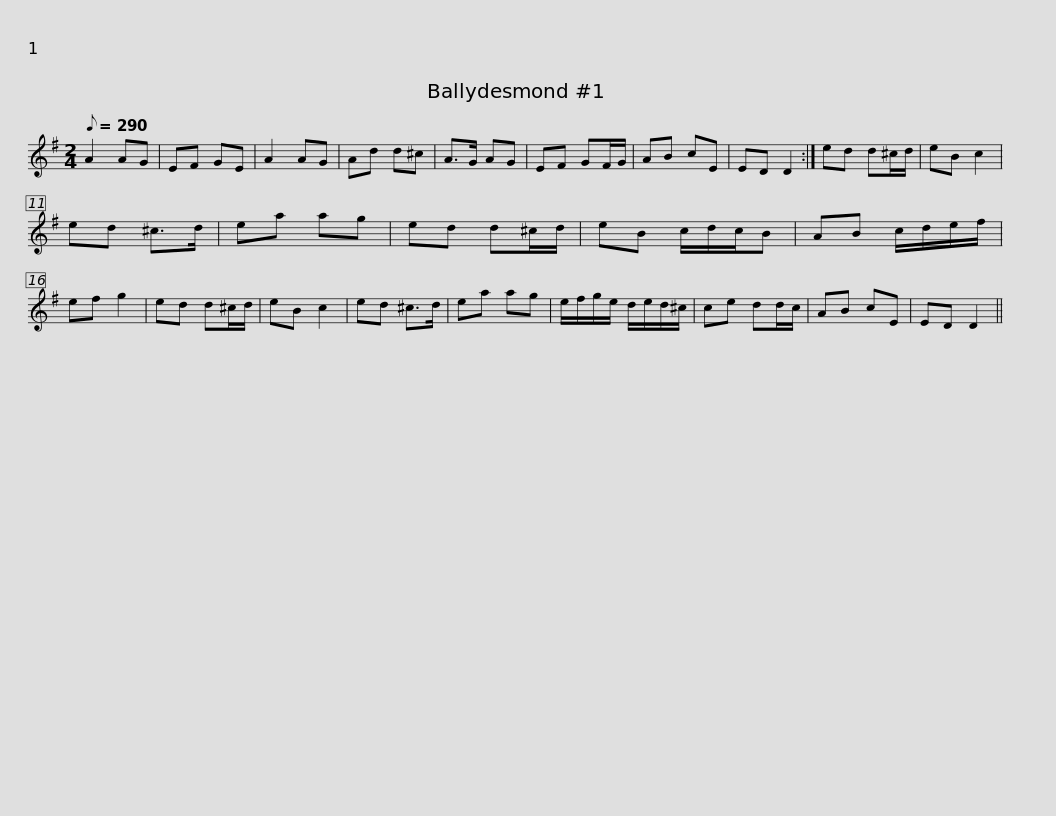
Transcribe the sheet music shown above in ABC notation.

X:1
L:1/8
Q:1/8=290
M:2/4
I:linebreak $
K:G
V:1 treble
V:1
 A2 AG | EF GE | A2 AG | Ad d^c | A>G AG | %5
 EF GF/G/ | AB cE | ED D2 :| ed d^c/d/ | eB c2 |$ %10
 ed ^c>d | ea ag | ed d^c/d/ | eB c/d/c/B | AB c/d/e/f/ | %15
 ef g2 | ed d^c/d/ | eB c2 | ed ^c>d |$ ea ag | %20
 e/f/g/e/ d/e/d/^c/ | ce dd/c/ | AB cE | ED D2 || %24
